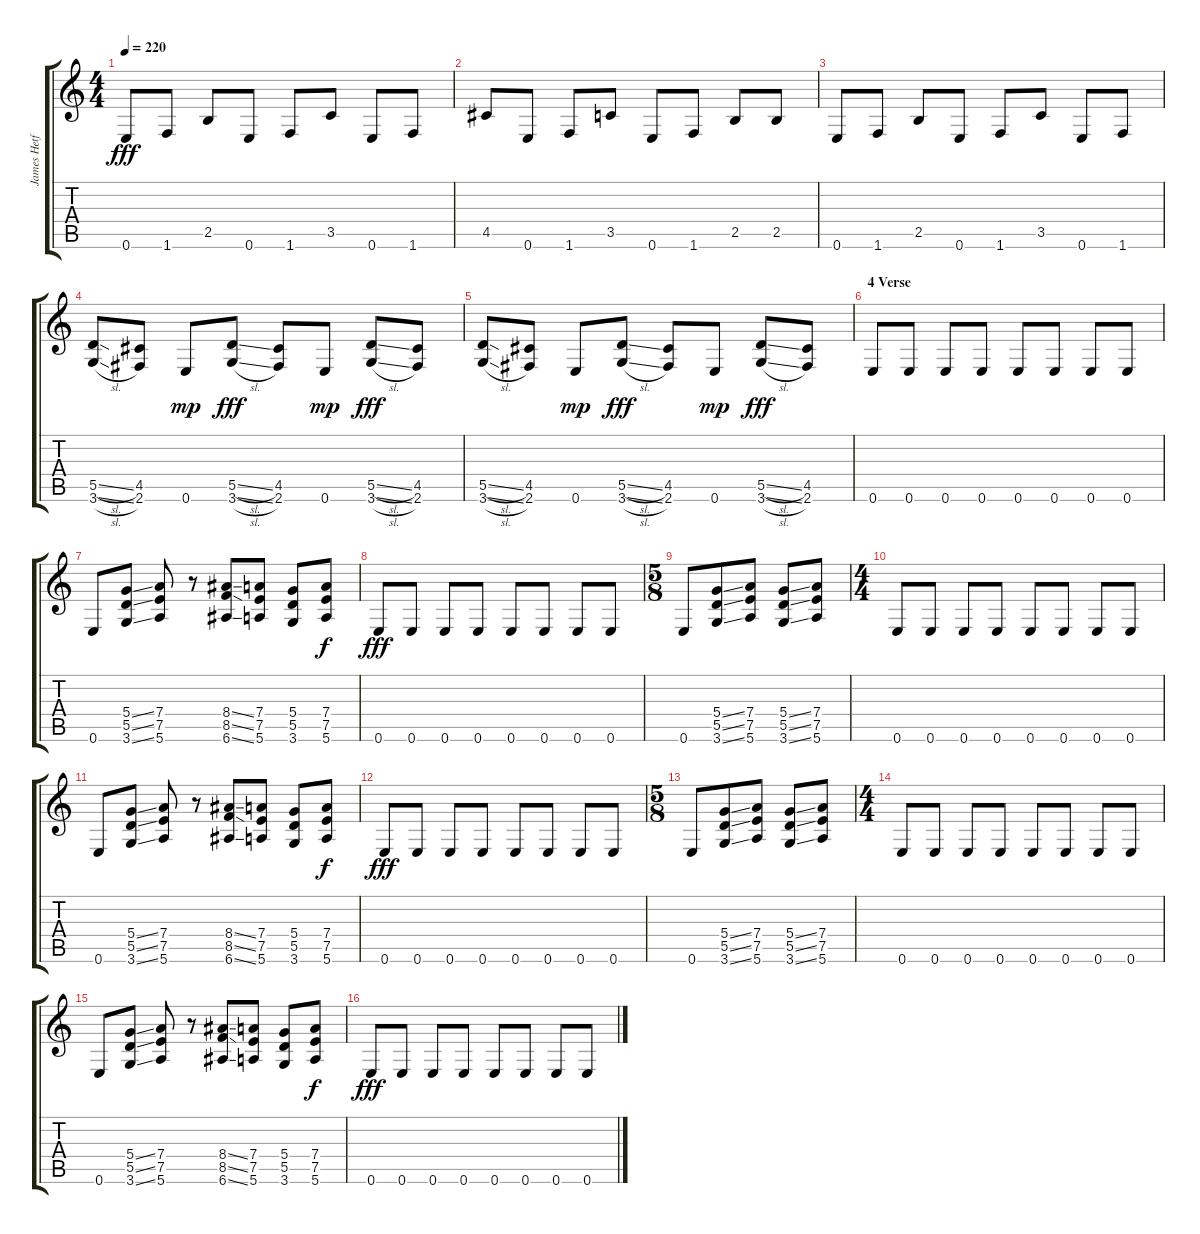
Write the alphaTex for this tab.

\track ("James Hetfield" "James Hetf") {instrument distortionguitar}
\staff {score tabs}
\tuning (E4 B3 G3 D3 A2 E2) {hide}
\ts (4 4)
\tempo 220
\clef g2
\ks c
0.6.8{dy fff} 1.6.8 2.5.8 0.6.8 1.6.8 3.5.8 0.6.8 1.6.8 |
4.5.8 0.6.8 1.6.8 3.5.8 0.6.8 1.6.8 2.5.8 2.5.8 |
0.6.8 1.6.8 2.5.8 0.6.8 1.6.8 3.5.8 0.6.8 1.6.8 |
(5.5{sl} 3.6{sl}).8 (4.5 2.6).8 0.6.8{dy mp} (5.5{sl} 3.6{sl}).8{dy fff} (4.5 2.6).8 0.6.8{dy mp} (5.5{sl} 3.6{sl}).8{dy fff} (4.5 2.6).8 |
(5.5{sl} 3.6{sl}).8 (4.5 2.6).8 0.6.8{dy mp} (5.5{sl} 3.6{sl}).8{dy fff} (4.5 2.6).8 0.6.8{dy mp} (5.5{sl} 3.6{sl}).8{dy fff} (4.5 2.6).8 |
\section ("" "4 Verse")
0.6.8 0.6.8 0.6.8 0.6.8 0.6.8 0.6.8 0.6.8 0.6.8 |
0.6.8 (5.4{ss} 5.5{ss} 3.6{ss}).8 (7.4 7.5 5.6).8 r.8 (8.4{ss} 8.5{ss} 6.6{ss}).8 (7.4 7.5 5.6).8 (5.4 5.5 3.6).8 (7.4 7.5 5.6).8{dy f} |
0.6.8{dy fff} 0.6.8 0.6.8 0.6.8 0.6.8 0.6.8 0.6.8 0.6.8 |
\ts (5 8)
0.6.8 (5.4{ss} 5.5{ss} 3.6{ss}).8 (7.4 7.5 5.6).8 (5.4{ss} 5.5{ss} 3.6{ss}).8 (7.4 7.5 5.6).8 |
\ts (4 4)
0.6.8 0.6.8 0.6.8 0.6.8 0.6.8 0.6.8 0.6.8 0.6.8 |
0.6.8 (5.4{ss} 5.5{ss} 3.6{ss}).8 (7.4 7.5 5.6).8 r.8 (8.4{ss} 8.5{ss} 6.6{ss}).8 (7.4 7.5 5.6).8 (5.4 5.5 3.6).8 (7.4 7.5 5.6).8{dy f} |
0.6.8{dy fff} 0.6.8 0.6.8 0.6.8 0.6.8 0.6.8 0.6.8 0.6.8 |
\ts (5 8)
0.6.8 (5.4{ss} 5.5{ss} 3.6{ss}).8 (7.4 7.5 5.6).8 (5.4{ss} 5.5{ss} 3.6{ss}).8 (7.4 7.5 5.6).8 |
\ts (4 4)
0.6.8 0.6.8 0.6.8 0.6.8 0.6.8 0.6.8 0.6.8 0.6.8 |
0.6.8 (5.4{ss} 5.5{ss} 3.6{ss}).8 (7.4 7.5 5.6).8 r.8 (8.4{ss} 8.5{ss} 6.6{ss}).8 (7.4 7.5 5.6).8 (5.4 5.5 3.6).8 (7.4 7.5 5.6).8{dy f} |
0.6.8{dy fff} 0.6.8 0.6.8 0.6.8 0.6.8 0.6.8 0.6.8 0.6.8
